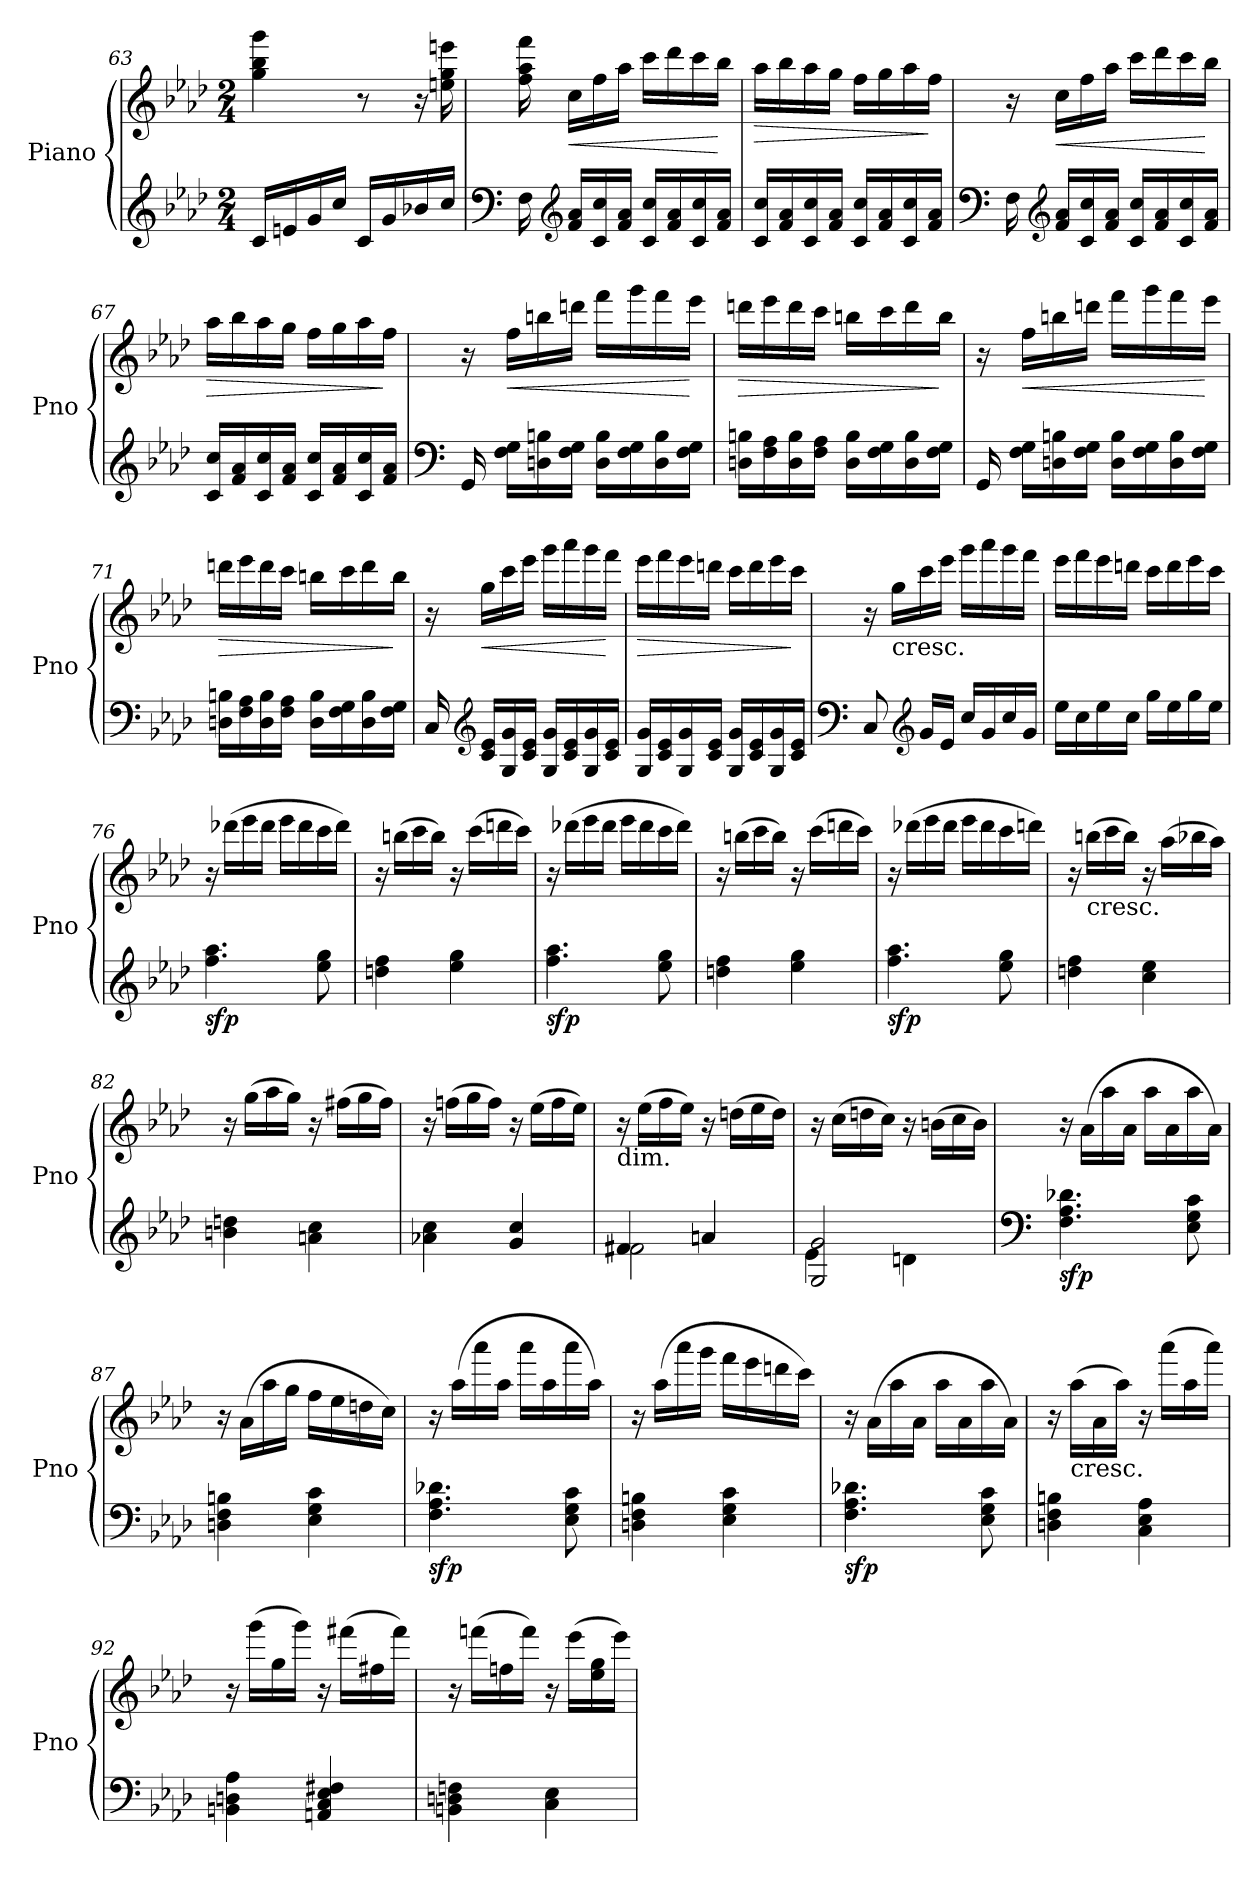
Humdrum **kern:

**kern	**kern	**dynam
*part1	*part1	*part1
*staff2	*staff1	*staff1/2
*I"Piano	*	*
*I'Pno	*	*
*clefG2	*clefG2	*
*k[b-e-a-d-]	*k[b-e-a-d-]	*
*A-:	*A-:	*
*M2/4	*M2/4	*
=63	=63	=63
16c/LL	4gg\ 4bb-\ 4ggg\	.
16en/	.	.
16g/	.	.
16cc/JJ	.	.
16c/LL	8r	.
16g/	.	.
16b-X/	16r	.
16cc/JJ	16een\ 16gg\ 16eeen\	.
!!LO:LB:g=z
=64	=64	=64
*clefF4	*	*
16F\	16ff\ 16aa-\ 16fff\	.
*clefG2	*	*
!	!	!LO:HP:b
16f/ 16a-/LL	16cc\LL	<
16c/ 16cc/	16ff\	.
16f/ 16a-/JJ	16aa-\JJ	.
16c/ 16cc/LL	16ccc\LL	.
16f/ 16a-/	16ddd-\	.
16c/ 16cc/	16ccc\	.
16f/ 16a-/JJ	16bb-\JJ	[
=65	=65	=65
!	!	!LO:HP:b
16c/ 16cc/LL	16aa-\LL	>
16f/ 16a-/	16bb-\	.
16c/ 16cc/	16aa-\	.
16f/ 16a-/JJ	16gg\JJ	.
16c/ 16cc/LL	16ff\LL	.
16f/ 16a-/	16gg\	.
16c/ 16cc/	16aa-\	.
16f/ 16a-/JJ	16ff\JJ	]
=66	=66	=66
*clefF4	*	*
16F\	16r	.
*clefG2	*	*
!	!	!LO:HP:b
16f/ 16a-/LL	16cc\LL	<
16c/ 16cc/	16ff\	.
16f/ 16a-/JJ	16aa-\JJ	.
16c/ 16cc/LL	16ccc\LL	.
16f/ 16a-/	16ddd-\	.
16c/ 16cc/	16ccc\	.
16f/ 16a-/JJ	16bb-\JJ	[
=67	=67	=67
!	!	!LO:HP:b
16c/ 16cc/LL	16aa-\LL	>
16f/ 16a-/	16bb-\	.
16c/ 16cc/	16aa-\	.
16f/ 16a-/JJ	16gg\JJ	.
16c/ 16cc/LL	16ff\LL	.
16f/ 16a-/	16gg\	.
16c/ 16cc/	16aa-\	.
16f/ 16a-/JJ	16ff\JJ	]
!!LO:LB:g=z
=68	=68	=68
*clefF4	*	*
16GG/	16r	.
!	!	!LO:HP:b
16F\ 16G\LL	16ff\LL	<
16Dn\ 16Bn\	16bbn\	.
16F\ 16G\JJ	16dddn\JJ	.
16D\ 16B\LL	16fff\LL	.
16F\ 16G\	16ggg\	.
16D\ 16B\	16fff\	.
16F\ 16G\JJ	16eee-\JJ	[
=69	=69	=69
!	!	!LO:HP:b
16Dn\ 16Bn\LL	16dddn\LL	>
16F\ 16A-\	16eee-\	.
16D\ 16B\	16ddd\	.
16F\ 16A-\JJ	16ccc\JJ	.
16D\ 16B\LL	16bbn\LL	.
16F\ 16G\	16ccc\	.
16D\ 16B\	16ddd\	.
16F\ 16G\JJ	16bb\JJ	]
=70	=70	=70
16GG/	16r	.
!	!	!LO:HP:b
16F\ 16G\LL	16ff\LL	<
16Dn\ 16Bn\	16bbn\	.
16F\ 16G\JJ	16dddn\JJ	.
16D\ 16B\LL	16fff\LL	.
16F\ 16G\	16ggg\	.
16D\ 16B\	16fff\	.
16F\ 16G\JJ	16eee-\JJ	[
!!LO:LB:g=z
=71	=71	=71
!	!	!LO:HP:b
16Dn\ 16Bn\LL	16dddn\LL	>
16F\ 16A-\	16eee-\	.
16D\ 16B\	16ddd\	.
16F\ 16A-\JJ	16ccc\JJ	.
16D\ 16B\LL	16bbn\LL	.
16F\ 16G\	16ccc\	.
16D\ 16B\	16ddd\	.
16F\ 16G\JJ	16bb\JJ	]
=72	=72	=72
16C/	16r	.
*clefG2	*	*
!	!	!LO:HP:b
16c/ 16e-/LL	16gg\LL	<
16G/ 16g/	16ccc\	.
16c/ 16e-/JJ	16eee-\JJ	.
16G/ 16g/LL	16ggg\LL	.
16c/ 16e-/	16aaa-\	.
16G/ 16g/	16ggg\	.
16c/ 16e-/JJ	16fff\JJ	[
=73	=73	=73
!	!	!LO:HP:b
16G/ 16g/LL	16eee-\LL	>
16c/ 16e-/	16fff\	.
16G/ 16g/	16eee-\	.
16c/ 16e-/JJ	16dddn\JJ	.
16G/ 16g/LL	16ccc\LL	.
16c/ 16e-/	16ddd\	.
16G/ 16g/	16eee-\	.
16c/ 16e-/JJ	16ccc\JJ	]
!!LO:LB:g=z
=74	=74	=74
*clefF4	*	*
8C/	16r	.
!	!LO:TX:b:t=cresc.	!
.	16gg\LL	.
*clefG2	*	*
16g/LL	16ccc\	.
16e-/JJ	16eee-\JJ	.
16cc/LL	16ggg\LL	.
16g/	16aaa-\	.
16cc/	16ggg\	.
16g/JJ	16fff\JJ	.
=75	=75	=75
16ee-\LL	16eee-\LL	.
16cc\	16fff\	.
16ee-\	16eee-\	.
16cc\JJ	16dddn\JJ	.
16gg\LL	16ccc\LL	.
16ee-\	16ddd\	.
16gg\	16eee-\	.
16ee-\JJ	16ccc\JJ	.
=76	=76	=76
!	!	!LO:DY:b=2
4.ff\ 4.aa-\	16r	sfp
.	(>16ddd-X\LL	.
.	16eee-\	.
.	16ddd-\JJ	.
.	16eee-\LL	.
.	16ddd-\	.
8ee-\ 8gg\	16ccc\	.
.	16ddd-\JJ)	.
=77	=77	=77
4ddn\ 4ff\	16r	.
.	(>16bbn\LL	.
.	16ccc\	.
.	16bb\JJ)	.
4ee-\ 4gg\	16r	.
.	(>16ccc\LL	.
.	16dddn\	.
.	16ccc\JJ)	.
!!LO:PB:g=z
=78	=78	=78
!	!	!LO:DY:b=2
4.ff\ 4.aa-\	16r	sfp
.	(>16ddd-X\LL	.
.	16eee-\	.
.	16ddd-\JJ	.
.	16eee-\LL	.
.	16ddd-\	.
8ee-\ 8gg\	16ccc\	.
.	16ddd-\JJ)	.
=79	=79	=79
4ddn\ 4ff\	16r	.
.	(>16bbn\LL	.
.	16ccc\	.
.	16bb\JJ)	.
4ee-\ 4gg\	16r	.
.	(>16ccc\LL	.
.	16dddn\	.
.	16ccc\JJ)	.
=80	=80	=80
!	!	!LO:DY:b=2
4.ff\ 4.aa-\	16r	sfp
.	(>16ddd-X\LL	.
.	16eee-\	.
.	16ddd-\JJ	.
.	16eee-\LL	.
.	16ddd-\	.
8ee-\ 8gg\	16ccc\	.
.	16dddn\JJ)	.
=81	=81	=81
4ddn\ 4ff\	16r	.
!	!LO:TX:b:t=cresc.	!
.	(>16bbn\LL	.
.	16ccc\	.
.	16bb\JJ)	.
4cc\ 4ee-\	16r	.
.	(>16aa-\LL	.
.	16bb-X\	.
.	16aa-\JJ)	.
!!LO:LB:g=z
=82	=82	=82
4bn\ 4ddn\	16r	.
.	(>16gg\LL	.
.	16aa-\	.
.	16gg\JJ)	.
4an\ 4cc\	16r	.
.	(>16ff#X\LL	.
.	16gg\	.
.	16ff#\JJ)	.
=83	=83	=83
4a-X\ 4cc\	16r	.
.	(>16ffn\LL	.
.	16gg\	.
.	16ff\JJ)	.
4g/ 4cc/	16r	.
.	(>16ee-\LL	.
.	16ff\	.
.	16ee-\JJ)	.
=84	=84	=84
*^	*	*
!	!	!LO:TX:b:t=dim.	!
4f#X/	2f#\	16r	.
.	.	(>16ee-\LL	.
.	.	16ff\	.
.	.	16ee-\JJ)	.
4an/	.	16r	.
.	.	(>16ddn\LL	.
.	.	16ee-\	.
.	.	16dd\JJ)	.
=85	=85	=85	=85
2G/ 2g/	4e-\	16r	.
.	.	(>16cc\LL	.
.	.	16ddn\	.
.	.	16cc\JJ)	.
.	4dn\	16r	.
.	.	(>16bn\LL	.
.	.	16cc\	.
.	.	16b\JJ)	.
*v	*v	*	*
=86	=86	=86
*clefF4	*	*
!	!	!LO:DY:b=2
4.F\ 4.A-\ 4.d-X\	16r	sfp
.	(>16a-\LL	.
.	16aa-\	.
.	16a-\JJ	.
.	16aa-\LL	.
.	16a-\	.
8E-\ 8G\ 8c\	16aa-\	.
.	16a-\JJ)	.
!!LO:LB:g=z
=87	=87	=87
4Dn\ 4F\ 4Bn\	16r	.
.	(>16a-\LL	.
.	16aa-\	.
.	16gg\JJ	.
4E-\ 4G\ 4c\	16ff\LL	.
.	16ee-\	.
.	16ddn\	.
.	16cc\JJ)	.
=88	=88	=88
!	!	!LO:DY:b=2
4.F\ 4.A-\ 4.d-X\	16r	sfp
.	(>16aa-\LL	.
.	16aaa-\	.
.	16aa-\JJ	.
.	16aaa-\LL	.
.	16aa-\	.
8E-\ 8G\ 8c\	16aaa-\	.
.	16aa-\JJ)	.
=89	=89	=89
4Dn\ 4F\ 4Bn\	16r	.
.	(>16aa-\LL	.
.	16aaa-\	.
.	16ggg\JJ	.
4E-\ 4G\ 4c\	16fff\LL	.
.	16eee-\	.
.	16dddn\	.
.	16ccc\JJ)	.
=90	=90	=90
!	!	!LO:DY:b=2
4.F\ 4.A-\ 4.d-X\	16r	sfp
.	(>16a-\LL	.
.	16aa-\	.
.	16a-\JJ	.
.	16aa-\LL	.
.	16a-\	.
8E-\ 8G\ 8c\	16aa-\	.
.	16a-\JJ)	.
!!LO:LB:g=z
=91	=91	=91
4Dn\ 4F\ 4Bn\	16r	.
!	!LO:TX:b:t=cresc.	!
.	(>16aa-\LL	.
.	16a-\	.
.	16aa-\JJ)	.
4C\ 4E-\ 4A-\	16r	.
.	(>16aaa-\LL	.
.	16aa-\	.
.	16aaa-\JJ)	.
=92	=92	=92
4BBn\ 4Dn\ 4A-\	16r	.
.	(>16ggg\LL	.
.	16gg\	.
.	16ggg\JJ)	.
4AAn/ 4C/ 4E-/ 4F#X/	16r	.
.	(>16fff#X\LL	.
.	16ff#X\	.
.	16fff#\JJ)	.
=93	=93	=93
4BBn\ 4Dn\ 4Fn\	16r	.
.	(>16fffn\LL	.
.	16ffn\	.
.	16fff\JJ)	.
4C\ 4E-\	16r	.
.	(>16eee-\LL	.
.	16ee-\ 16gg\	.
.	16eee-\JJ)	.
=	=	=
*-	*-	*-
